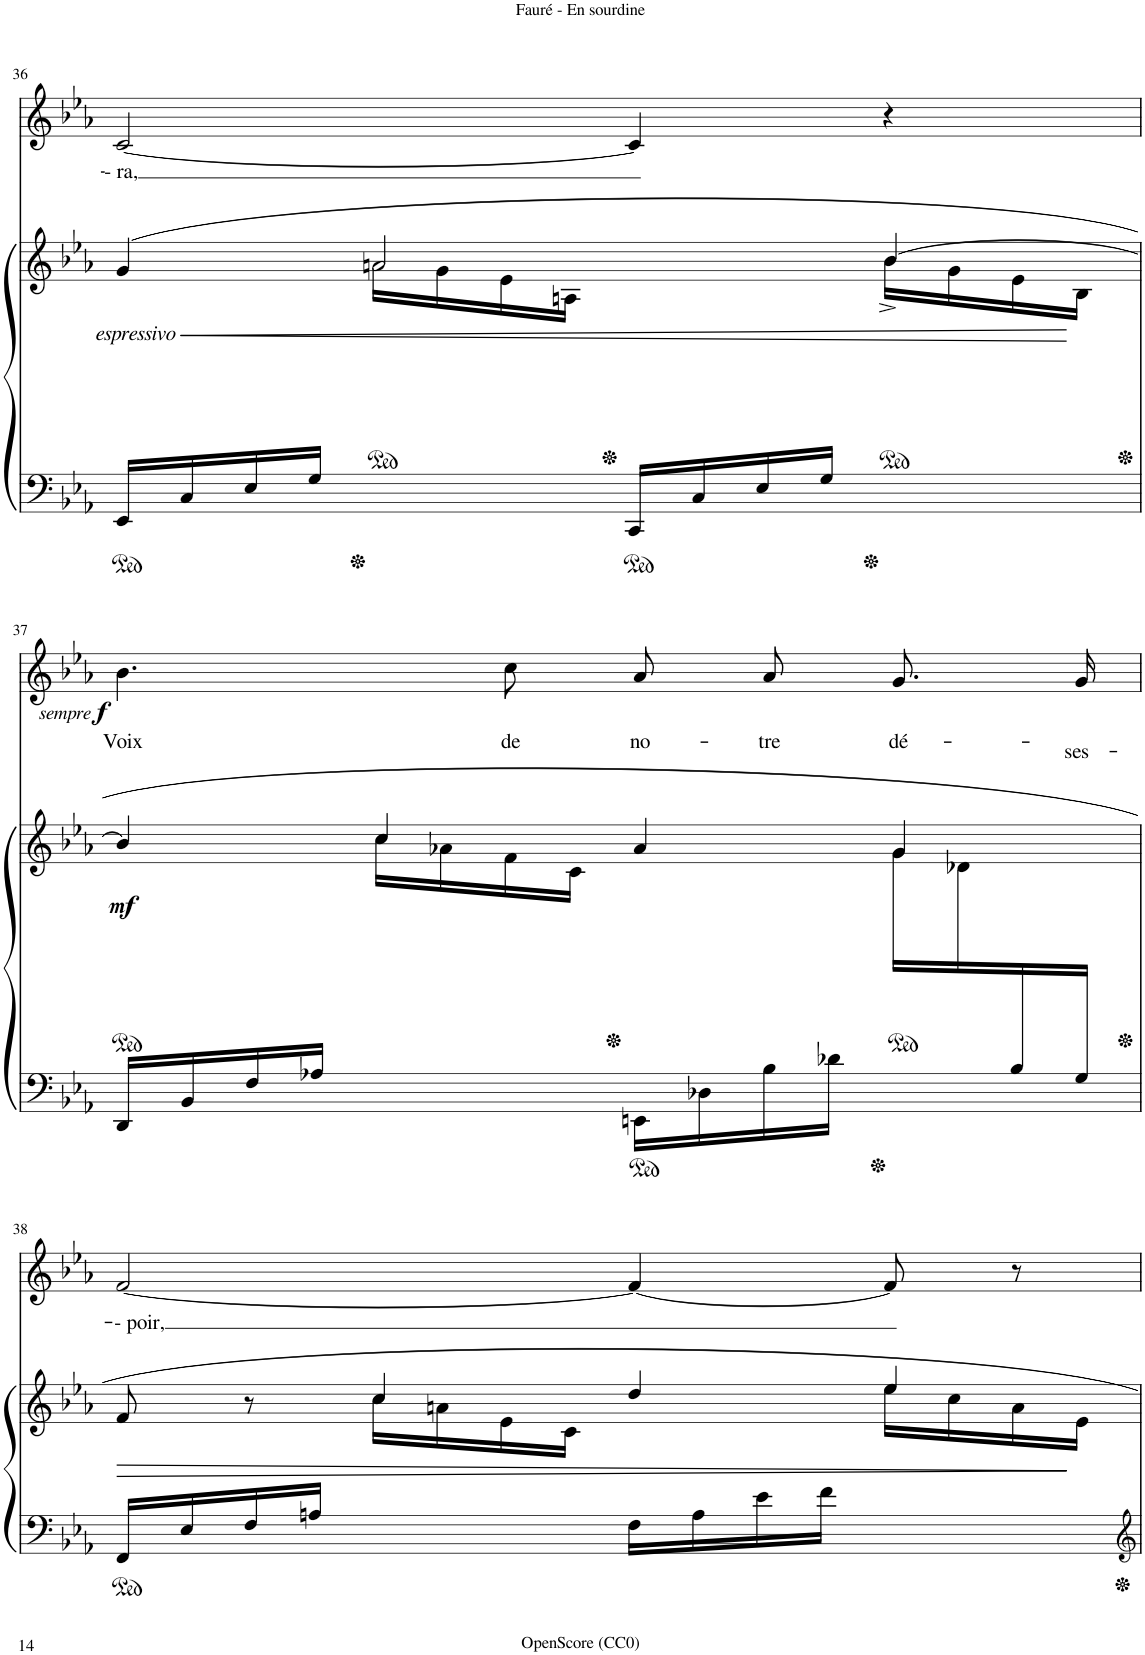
**kern	**kern	**dynam	**kern	**text	**dynam
*part2	*part2	*part2	*part1	*part1	*part1
*staff3	*staff2	*staff2/3	*staff1	*staff1	*staff1
*I"Piano	*	*	*I"Voix	*	*
*I'Pno	*	*	*	*	*
!!LO:PB:g=z
*clefF4	*clefG2	*	*clefG2	*	*
*k[b-e-a-]	*k[b-e-a-]	*	*k[b-e-a-]	*	*
*M4/4	*M4/4	*	*M4/4	*	*
*met(c)	*met(c)	*	*met(c)	*	*
=36	=36	=36	=36	=36	=36
!	!LO:TX:b:i:t=espressivo	!	!	!	!
!	!	!LO:HP:b	!	!LO:LY:b	!
*	*^	*	*	*	*
16EE-/LL	4g/	4ryy	<	[2c/	-- ra,	.
16C/	.	.	.	.	.	.
16E-/	.	.	.	.	.	.
16G/JJ	.	.	.	.	.	.
*Xped	*	*	*	*	*	*
*	*ped	*	*	*	*	*
4ryy	16an\LL	2a/	.	.	.	.
.	16g\	.	.	.	.	.
.	16e-\	.	.	.	.	.
.	16An\JJ	.	.	.	.	.
*ped	*	*	*	*	*	*
16CC/LL	4ryy	.	.	4c/]	.	.
16C/	.	.	.	.	.	.
16E-/	.	.	.	.	.	.
16G/JJ	.	.	.	.	.	.
*	*ped	*	*	*	*	*
4ryy	16b-^\LL	[4b-/	.	4r	.	.
.	16g\	.	.	.	.	.
.	16e-\	.	.	.	.	.
.	16B-\JJ	.	[	.	.	.
!!LO:LB:g=z
=37	=37	=37	=37	=37	=37	=37
*^	*	*	*	*	*	*
*	*	*Xped	*	*	*	*	*
*	*	*ped	*	*	*	*	*
!	!	!	!	!LO:DY:b	!	!LO:LY:b	!LO:DY:b
!	!	!	!	!	!	!	!LO:DY:n=1:b
2..ryy	16DD/LL	4b-/]	4ryy	mf	4.b-\	Voix	other-dynamics f
.	16BB-/	.	.	.	.	.	.
.	16F/	.	.	.	.	.	.
.	16A-X/JJ	.	.	.	.	.	.
.	4ryy	16cc\LL	4cc/	.	.	.	.
.	.	16a-X\	.	.	.	.	.
!	!	!	!	!	!	!LO:LY:b	!
.	.	16f\	.	.	8cc\	de	.
.	.	16c\JJ	.	.	.	.	.
*	*	*Xped	*	*	*	*	*
!	!	!	!	!	!	!LO:LY:b	!
.	16EEn\LL	4a-/	4ryy	.	8a-/L	no-	.
.	16D-X\	.	.	.	.	.	.
!	!	!	!	!	!	!LO:LY:b	!
.	16B-\	.	.	.	8a-/J	-tre	.
.	16d-X\JJ	.	.	.	.	.	.
*Xped	*	*	*	*	*	*	*
*	*	*ped	*	*	*	*	*
!	!	!	!	!	!	!LO:LY:b	!
.	4ryy	16g\LL	4g/	.	8.g/L	dé-	.
.	.	16d-X\	.	.	.	.	.
16B-/	.	8ryy	.	.	.	.	.
!	!	!	!	!	!	!LO:LY:b	!
16G/JJ	.	.	.	.	16g/Jk	-ses-	.
*v	*v	*	*	*	*	*	*
!!LO:LB:g=z
=38	=38	=38	=38	=38	=38	=38
*Xped	*	*	*	*	*	*
!	!	!	!LO:HP:b	!	!LO:LY:b	!
16FF/LL	8f/	4ryy	>	[2f/	-- poir,	.
16E-/	.	.	.	.	.	.
16F/	8r	.	.	.	.	.
16An/JJ	.	.	.	.	.	.
4ryy	16cc\LL	4cc/	.	.	.	.
.	16an\	.	.	.	.	.
.	16e-\	.	.	.	.	.
.	16c\JJ	.	.	.	.	.
16F\LL	4dd/	4ryy	.	4f/_	.	.
16A\	.	.	.	.	.	.
16e-\	.	.	.	.	.	.
16f\JJ	.	.	.	.	.	.
8ryy	16ee-\LL	4ee-/	.	8f/]	.	.
.	16cc\	.	.	.	.	.
16ryy	16a\	.	.	8r	.	.
16ryy	16e-\JJ	.	]	.	.	.
*	*v	*v	*	*	*	*
=	=	=	=	=	=
*-	*-	*-	*-	*-	*-
